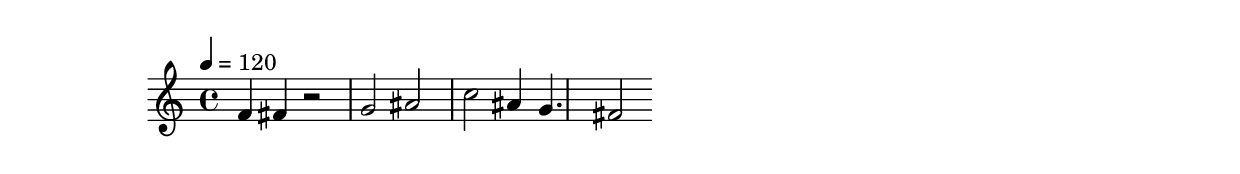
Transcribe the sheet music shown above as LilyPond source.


    \version "2.20.0"

    \score {
    \fixed c' {
        \tempo 4 = 120
        \clef treble
        \key c \major
        \time 4/4

        f 4 fis 4 r2 g 2 ais 2 c' 2 ais 4 g 4. fis 2 
    }
    }
